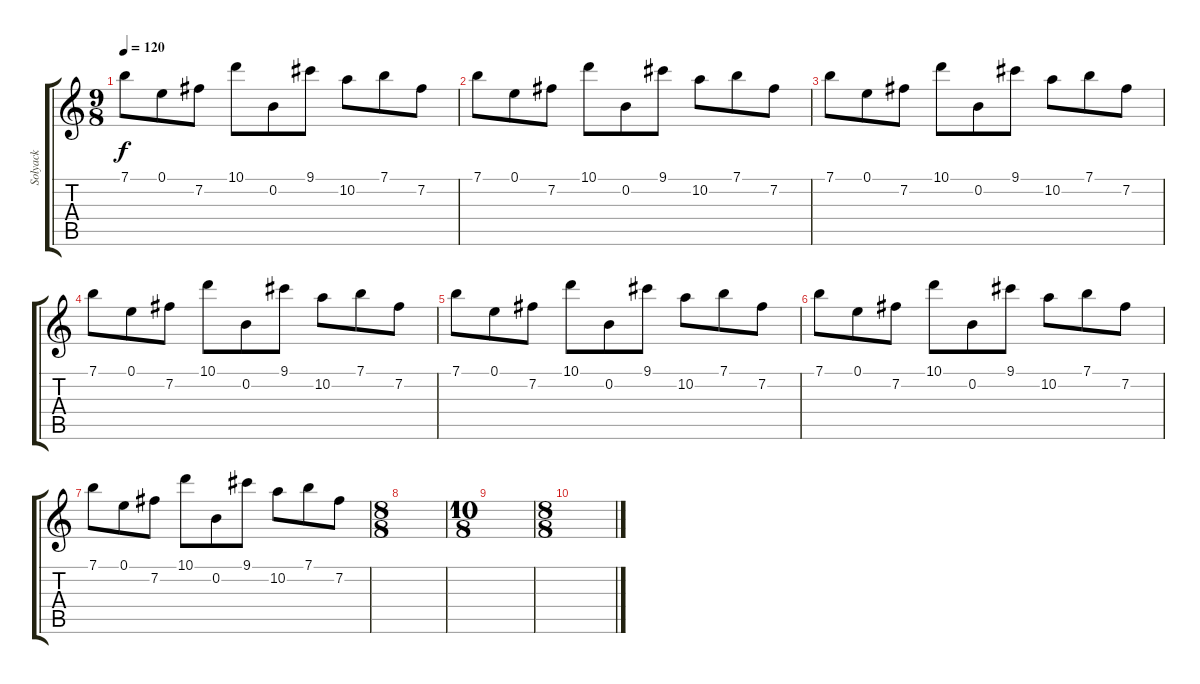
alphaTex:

\track ("Solyack" "Solyack") {instrument overdrivenguitar}
\staff {score tabs}
\tuning (E4 B3 G3 D3 A2 E2) {hide}
\ts (9 8)
\tempo 120
\clef g2
\ks c
7.1.8{dy f} 0.1.8 7.2.8 10.1.8 0.2.8 9.1.8 10.2.8 7.1.8 7.2.8 |
7.1.8 0.1.8 7.2.8 10.1.8 0.2.8 9.1.8 10.2.8 7.1.8 7.2.8 |
7.1.8 0.1.8 7.2.8 10.1.8 0.2.8 9.1.8 10.2.8 7.1.8 7.2.8 |
7.1.8 0.1.8 7.2.8 10.1.8 0.2.8 9.1.8 10.2.8 7.1.8 7.2.8 |
7.1.8 0.1.8 7.2.8 10.1.8 0.2.8 9.1.8 10.2.8 7.1.8 7.2.8 |
7.1.8 0.1.8 7.2.8 10.1.8 0.2.8 9.1.8 10.2.8 7.1.8 7.2.8 |
7.1.8 0.1.8 7.2.8 10.1.8 0.2.8 9.1.8 10.2.8 7.1.8 7.2.8 |
\ts (8 8)
|
\ts (10 8)
|
\ts (8 8)
